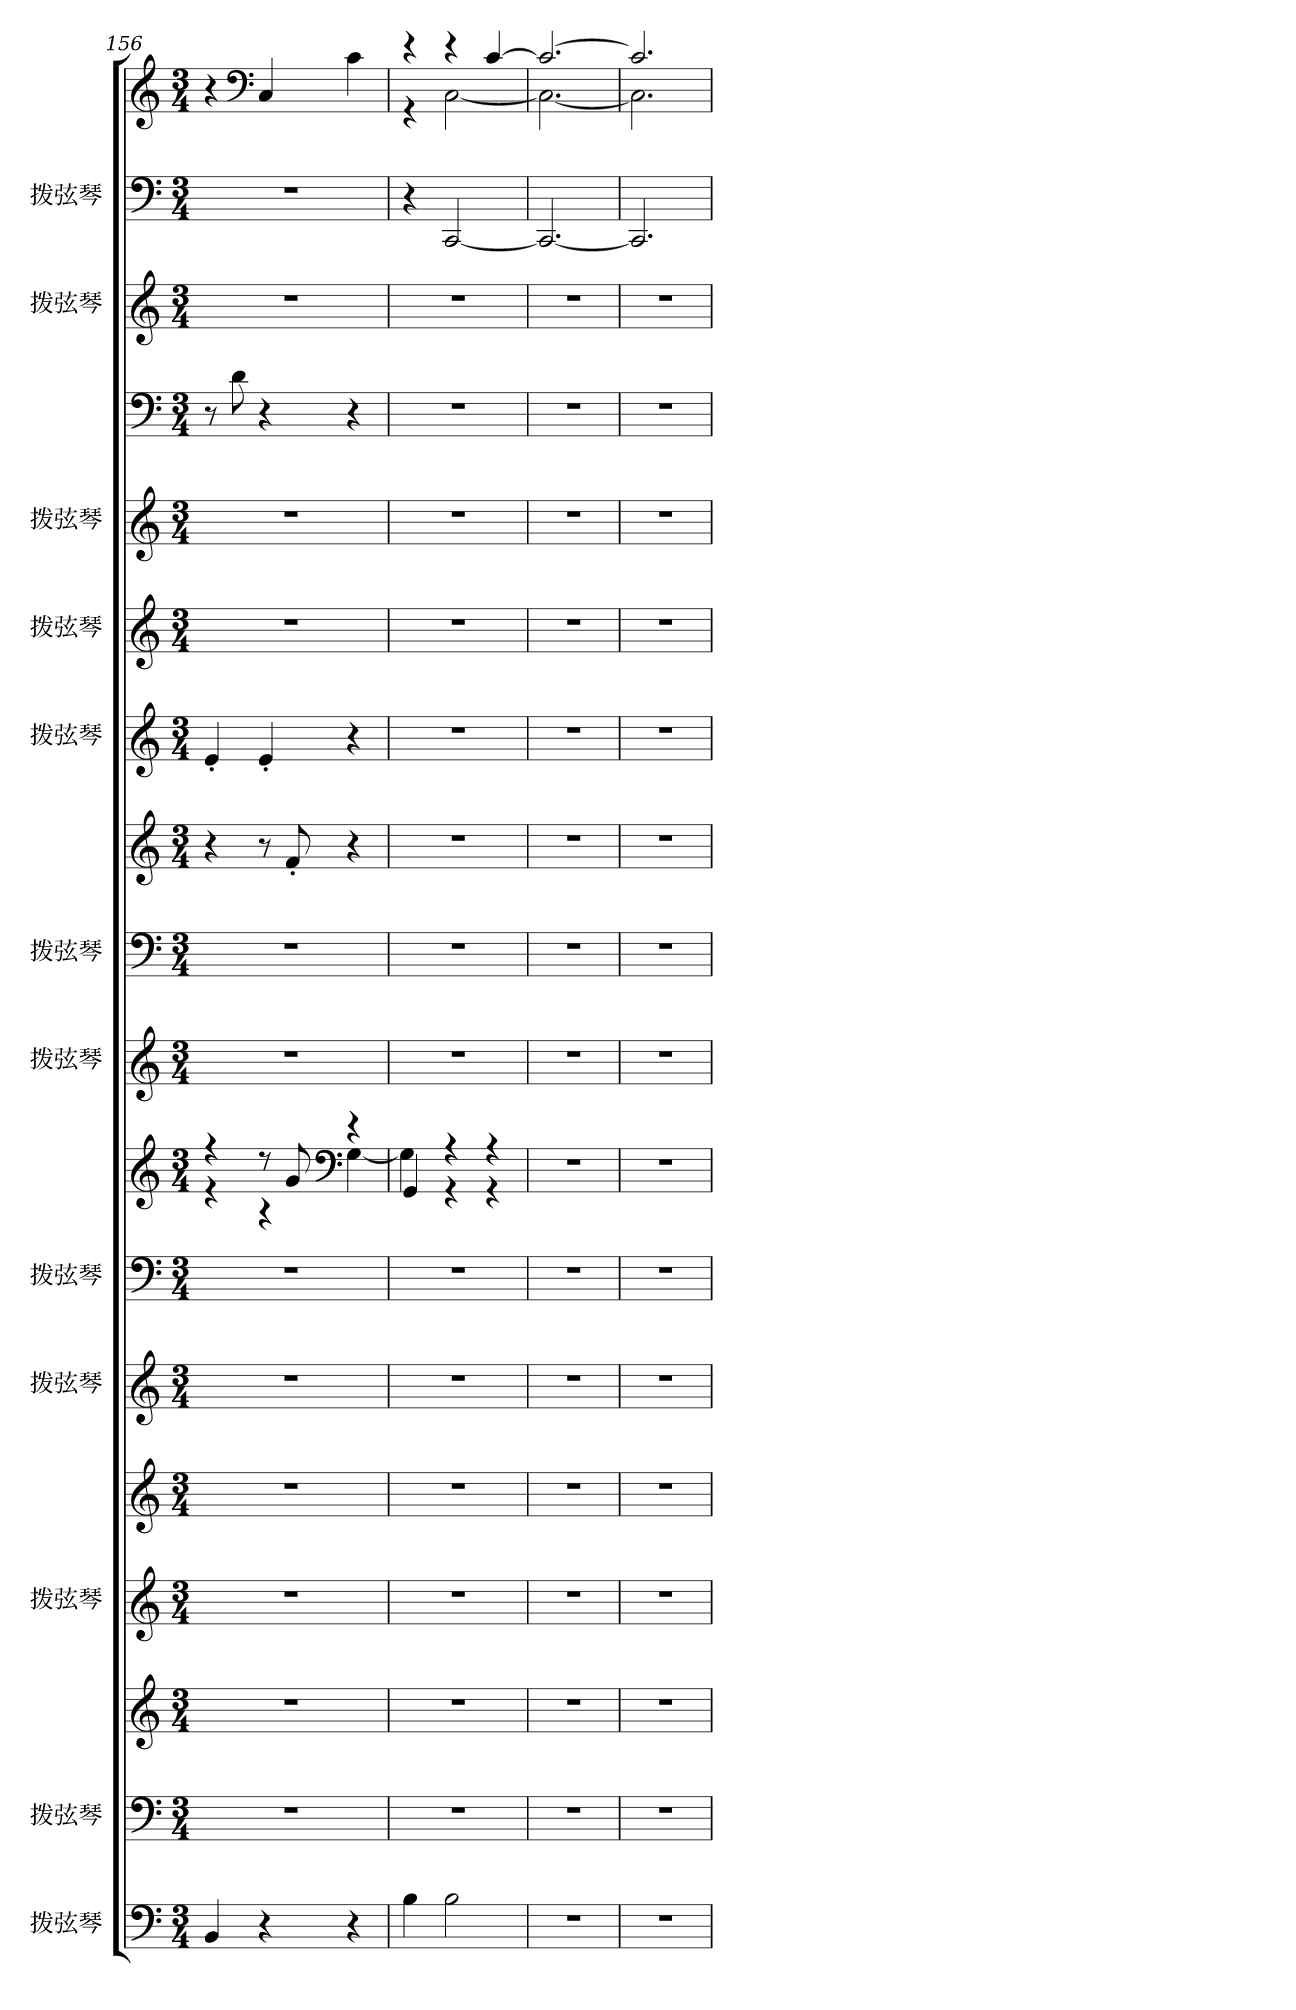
**kern	**kern	**kern	**kern	**kern	**kern	**kern	**kern	**kern	**kern	**kern	**kern	**kern	**kern	**kern	**kern	**kern	**kern
*part12	*part11	*part11	*part10	*part10	*part9	*part8	*part8	*part7	*part6	*part6	*part5	*part4	*part3	*part3	*part2	*part1	*part1
*staff18	*staff17	*staff16	*staff15	*staff14	*staff13	*staff12	*staff11	*staff10	*staff9	*staff8	*staff7	*staff6	*staff5	*staff4	*staff3	*staff2	*staff1
*I"拨弦琴	*I"拨弦琴	*	*I"拨弦琴	*	*I"拨弦琴	*I"拨弦琴	*	*I"拨弦琴	*I"拨弦琴	*	*I"拨弦琴	*I"拨弦琴	*I"拨弦琴	*	*I"拨弦琴	*I"拨弦琴	*
*clefF4	*clefF4	*clefG2	*clefG2	*clefG2	*clefG2	*clefF4	*clefG2	*clefG2	*clefF4	*clefG2	*clefG2	*clefG2	*clefG2	*clefF4	*clefG2	*clefF4	*clefG2
*k[]	*k[]	*k[]	*k[]	*k[]	*k[]	*k[]	*k[]	*k[]	*k[]	*k[]	*k[]	*k[]	*k[]	*k[]	*k[]	*k[]	*k[]
*M3/4	*M3/4	*M3/4	*M3/4	*M3/4	*M3/4	*M3/4	*M3/4	*M3/4	*M3/4	*M3/4	*M3/4	*M3/4	*M3/4	*M3/4	*M3/4	*M3/4	*M3/4
=156	=156	=156	=156	=156	=156	=156	=156	=156	=156	=156	=156	=156	=156	=156	=156	=156	=156
*	*	*	*	*	*	*	*^	*	*	*	*	*	*	*	*	*	*
4BB/	2.r	2.r	2.r	2.r	2.r	2.r	4r	4r	2.r	2.r	4r	4e'/	2.r	2.r	8r	2.r	2.r	4r
.	.	.	.	.	.	.	.	.	.	.	.	.	.	.	8d\	.	.	.
*	*	*	*	*	*	*	*	*	*	*	*	*	*	*	*	*	*	*clefF4
4r	.	.	.	.	.	.	8r	4r	.	.	8r	4e'/	.	.	4r	.	.	4C/
.	.	.	.	.	.	.	8g/	.	.	.	8f'/	.	.	.	.	.	.	.
*	*	*	*	*	*	*	*clefF4	*	*	*	*	*	*	*	*	*	*	*
4r	.	.	.	.	.	.	4r	[4G\	.	.	4r	4r	.	.	4r	.	.	4c\
=157	=157	=157	=157	=157	=157	=157	=157	=157	=157	=157	=157	=157	=157	=157	=157	=157	=157	=157
*	*	*	*	*	*	*	*	*	*	*	*	*	*	*	*	*	*	*^
4B\	2.r	2.r	2.r	2.r	2.r	2.r	4GG/	4G\]	2.r	2.r	2.r	2.r	2.r	2.r	2.r	2.r	4r	4r	4r
2B\	.	.	.	.	.	.	4r	4r	.	.	.	.	.	.	.	.	[2CC/	4r	[2C\
.	.	.	.	.	.	.	4r	4r	.	.	.	.	.	.	.	.	.	[4c/	.
*	*	*	*	*	*	*	*v	*v	*	*	*	*	*	*	*	*	*	*	*
=158	=158	=158	=158	=158	=158	=158	=158	=158	=158	=158	=158	=158	=158	=158	=158	=158	=158	=158
2.r	2.r	2.r	2.r	2.r	2.r	2.r	2.r	2.r	2.r	2.r	2.r	2.r	2.r	2.r	2.r	2.CC/_	2.c/_	2.C\_
=159	=159	=159	=159	=159	=159	=159	=159	=159	=159	=159	=159	=159	=159	=159	=159	=159	=159	=159
2.r	2.r	2.r	2.r	2.r	2.r	2.r	2.r	2.r	2.r	2.r	2.r	2.r	2.r	2.r	2.r	2.CC/]	2.c/]	2.C\]
*	*	*	*	*	*	*	*	*	*	*	*	*	*	*	*	*	*v	*v
=	=	=	=	=	=	=	=	=	=	=	=	=	=	=	=	=	=
*-	*-	*-	*-	*-	*-	*-	*-	*-	*-	*-	*-	*-	*-	*-	*-	*-	*-
